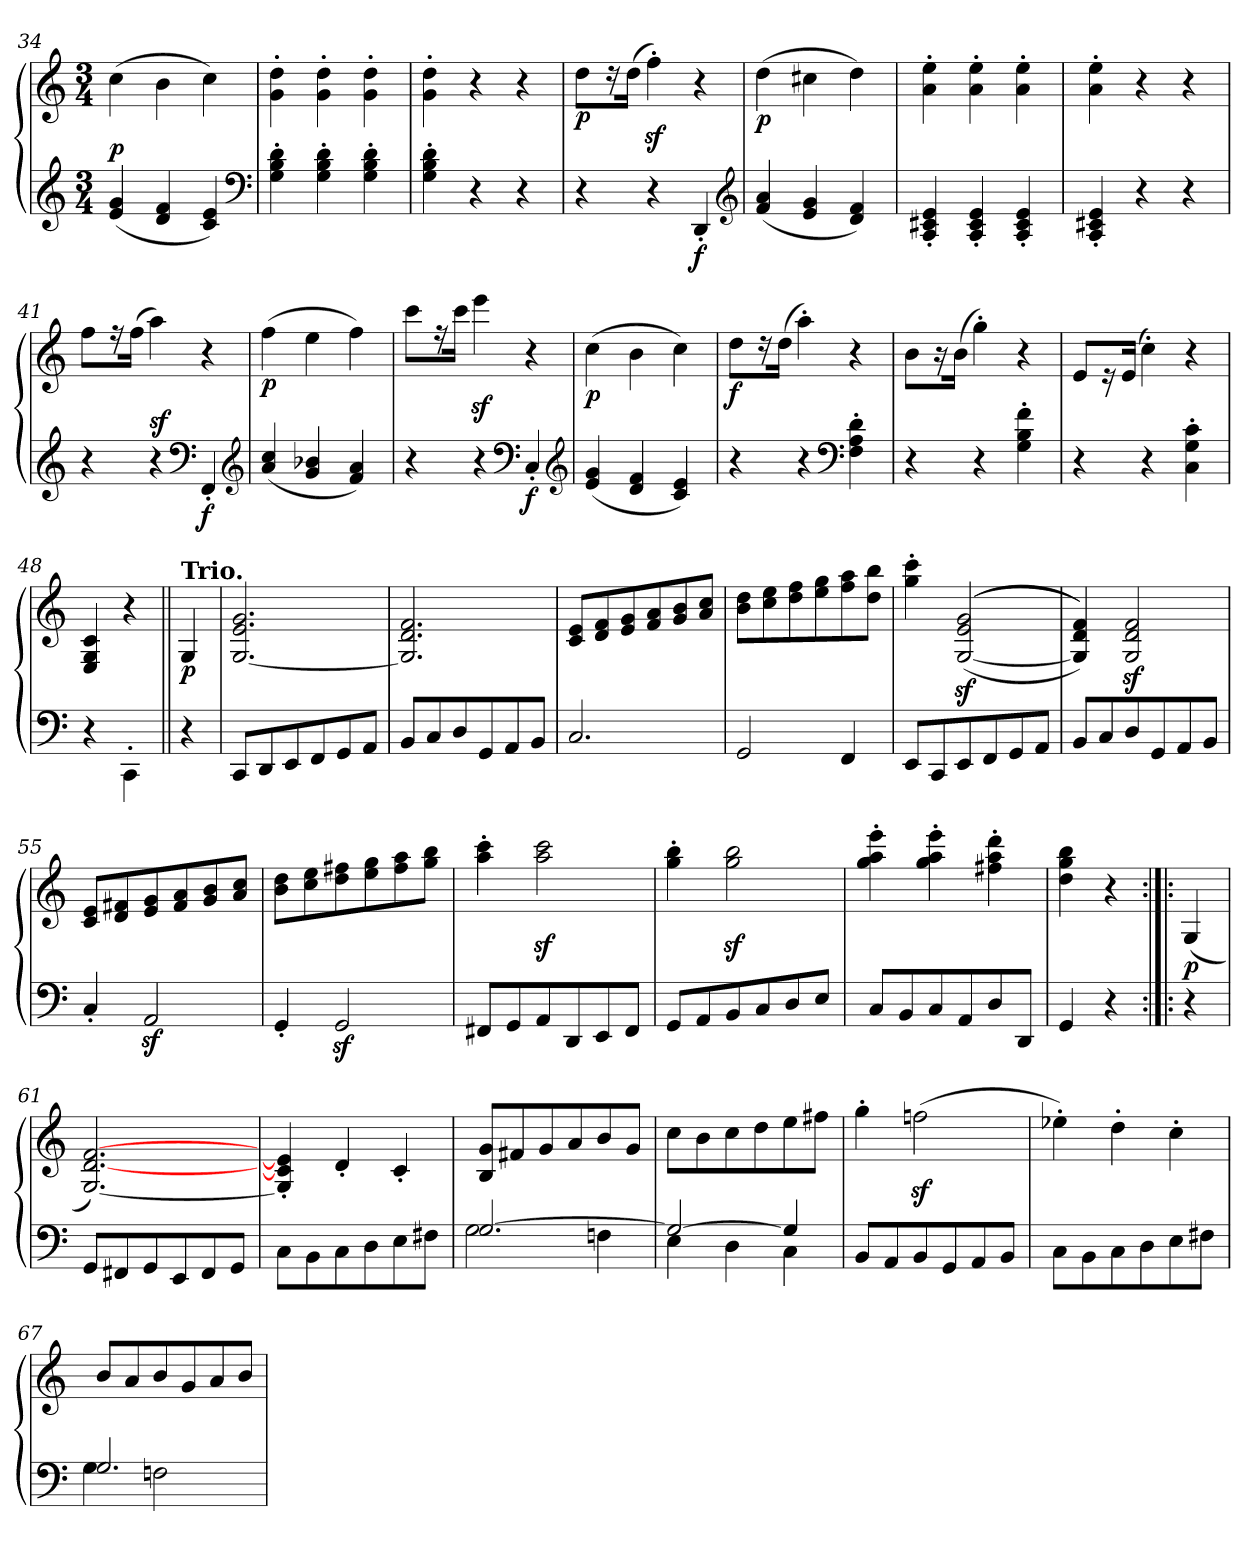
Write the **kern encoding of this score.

**kern	**kern	**dynam
*part1	*part1	*part1
*staff2	*staff1	*staff1/2
*clefG2	*clefG2	*
*k[]	*k[]	*
*C:	*C:	*
*M3/4	*M3/4	*
=34	=34	=34
!	!	!LO:DY:a=2
(<4e/ 4g/	(>4cc\	p
4d/ 4f/	4b\	.
4c/ 4e/)	4cc\)	.
*clefF4	*	*
=35	=35	=35
4G'\ 4B'\ 4d'\	4g'\ 4dd'\	.
4G'\ 4B'\ 4d'\	4g'\ 4dd'\	.
4G'\ 4B'\ 4d'\	4g'\ 4dd'\	.
=36	=36	=36
4G'\ 4B'\ 4d'\	4g'\ 4dd'\	.
4r	4r	.
4r	4r	.
!!LO:LB:g=z
=37	=37	=37
!	!	!LO:DY:b
4r	8dd\L	p
.	16r	.
.	(>16dd\Jk	.
4r	4ffz<'\)	.
!	!	!LO:DY:b=2
4DD'/	4r	f
*clefG2	*	*
=38	=38	=38
!	!	!LO:DY:b
(<4f/ 4a/	(>4dd\	p
4e/ 4g/	4cc#X\	.
4d/ 4f/)	4dd\)	.
=39	=39	=39
4A'/ 4c#X'/ 4e'/	4a'\ 4ee'\	.
4A'/ 4c#'/ 4e'/	4a'\ 4ee'\	.
4A'/ 4c#'/ 4e'/	4a'\ 4ee'\	.
=40	=40	=40
4A'/ 4c#X'/ 4e'/	4a'\ 4ee'\	.
4r	4r	.
4r	4r	.
=41	=41	=41
4r	8ff\L	.
.	16r	.
.	(>16ff\Jk	.
!	!	!LO:DY:a=2
4r	4aa\)	sf
*clefF4	*	*
!	!	!LO:DY:b=2
4FF'/	4r	f
*clefG2	*	*
=42	=42	=42
!	!	!LO:DY:b
(<4a/ 4cc/	(>4ff\	p
4g/ 4b-X/	4ee\	.
4f/ 4a/)	4ff\)	.
!!LO:LB:g=z
=43	=43	=43
4r	8ccc\L	.
.	16rff	.
.	16ccc\Jk	.
4r	4eeez<\	.
*clefF4	*	*
!	!	!LO:DY:b=2
4C'/	4r	f
*clefG2	*	*
=44	=44	=44
!	!	!LO:DY:b
(<4e/ 4g/	(>4cc\	p
4d/ 4f/	4b\	.
4c/ 4e/)	4cc\)	.
=45	=45	=45
!	!	!LO:DY:b
4r	8dd\L	f
.	16r	.
.	(>16dd\Jk	.
4r	4aa'\)	.
*clefF4	*	*
4F'\ 4A'\ 4d'\	4r	.
=46	=46	=46
4r	8b\L	.
.	16r	.
.	(>16b\Jk	.
4r	4gg'\)	.
4G'\ 4B'\ 4f'\	4r	.
=47	=47	=47
4r	8e/L	.
.	16r	.
.	(>16e/Jk	.
4r	4cc'\)	.
4C'\ 4G'\ 4c'\	4r	.
=48	=48	=48
4r	4E/ 4G/ 4c/	.
4CC'\	4r	.
=48||	=48||	=48||
!	!LO:TX:a:B:t=Trio.	!
!	!	!LO:DY:b
4r	4G/	p
=49	=49	=49
8CC/L	[2.G/ 2.e/ 2.g/	.
8DD/	.	.
8EE/	.	.
8FF/	.	.
8GG/	.	.
8AA/J	.	.
=50	=50	=50
8BB/L	2.G]/ 2.d/ 2.f/	.
8C/	.	.
8D/	.	.
8GG/	.	.
8AA/	.	.
8BB/J	.	.
=51	=51	=51
2.C/	8c/ 8e/L	.
.	8d/ 8f/	.
.	8e/ 8g/	.
.	8f/ 8a/	.
.	8g/ 8b/	.
.	8a/ 8cc/J	.
=52	=52	=52
2GG/	8b\ 8dd\L	.
.	8cc\ 8ee\	.
.	8dd\ 8ff\	.
.	8ee\ 8gg\	.
4FF/	8ff\ 8aa\	.
.	8dd\ 8bb\J	.
=53	=53	=53
8EE/L	4gg'\ 4ccc'\	.
8CC/	.	.
8EE/	(>(>(>[2Gz</ 2ez</ 2gz</	.
8FF/	.	.
8GG/	.	.
8AA/J	.	.
=54	=54	=54
8BB/L	4G]/ 4d/ 4f/)))	.
8C/	.	.
8D/	2Gz</ 2dz</ 2fz</	.
8GG/	.	.
8AA/	.	.
8BB/J	.	.
!!LO:LB:g=z
=55	=55	=55
4C'/	8c/ 8e/L	.
.	8d/ 8f#X/	.
2AAz</	8e/ 8g/	.
.	8f#/ 8a/	.
.	8g/ 8b/	.
.	8a/ 8cc/J	.
=56	=56	=56
4GG'/	8b\ 8dd\L	.
.	8cc\ 8ee\	.
2GGz</	8dd\ 8ff#X\	.
.	8ee\ 8gg\	.
.	8ff#\ 8aa\	.
.	8gg\ 8bb\J	.
=57	=57	=57
8FF#X/L	4aa'\ 4ccc'\	.
8GG/	.	.
8AA/	2aaz<\ 2cccz<\	.
8DD/	.	.
8EE/	.	.
8FF#/J	.	.
=58	=58	=58
8GG/L	4gg'\ 4bb'\	.
8AA/	.	.
8BB/	2ggz<\ 2bbz<\	.
8C/	.	.
8D/	.	.
8E/J	.	.
=59	=59	=59
8C/L	4gg'\ 4aa'\ 4eee'\	.
8BB/	.	.
8C/	4gg'\ 4aa'\ 4eee'\	.
8AA/	.	.
8D/	4ff#X'\ 4aa'\ 4ddd'\	.
8DD/J	.	.
=60	=60	=60
4GG/	4dd\ 4gg\ 4bb\	.
4r	4r	.
!!LO:LB:g=z
=60:|!|:	=60:|!|:	=60:|!|:
!	!	!LO:DY:b
4r	(<4G/	p
=61	=61	=61
8GG/L	[2.G/ [2.d/ [2.f/)	.
8FF#X/	.	.
8GG/	.	.
8EE/	.	.
8FF#/	.	.
8GG/J	.	.
=62	=62	=62
8C\L	4G]'/ 4c]'/ 4e]'/	.
8BB\	.	.
8C\	4d'/	.
8D\	.	.
8E\	4c'/	.
8F#X\J	.	.
=63	=63	=63
*^	*	*
[2.G/	2G\	8B/ 8g/L	.
.	.	8f#X/	.
.	.	8g/	.
.	.	8a/	.
.	4Fn\	8b/	.
.	.	8g/J	.
=64	=64	=64	=64
2G/_	4E\	8cc\L	.
.	.	8b\	.
.	4D\	8cc\	.
.	.	8dd\	.
4G/]	4C\	8ee\	.
.	.	8ff#X\J	.
*v	*v	*	*
=65	=65	=65
8BB/L	4gg'\	.
8AA/	.	.
8BB/	(>2ffnz<\	.
8GG/	.	.
8AA/	.	.
8BB/J	.	.
=66	=66	=66
8C\L	4ee-X'\)	.
8BB\	.	.
8C\	4dd'\	.
8D\	.	.
8E\	4cc'\	.
8F#X\J	.	.
!!LO:LB:g=z
=67	=67	=67
*^	*	*
2.G/	4G\	8b/L	.
.	.	8a/	.
.	2Fn\	8b/	.
.	.	8g/	.
.	.	8a/	.
.	.	8b/J	.
*v	*v	*	*
=	=	=
*-	*-	*-
